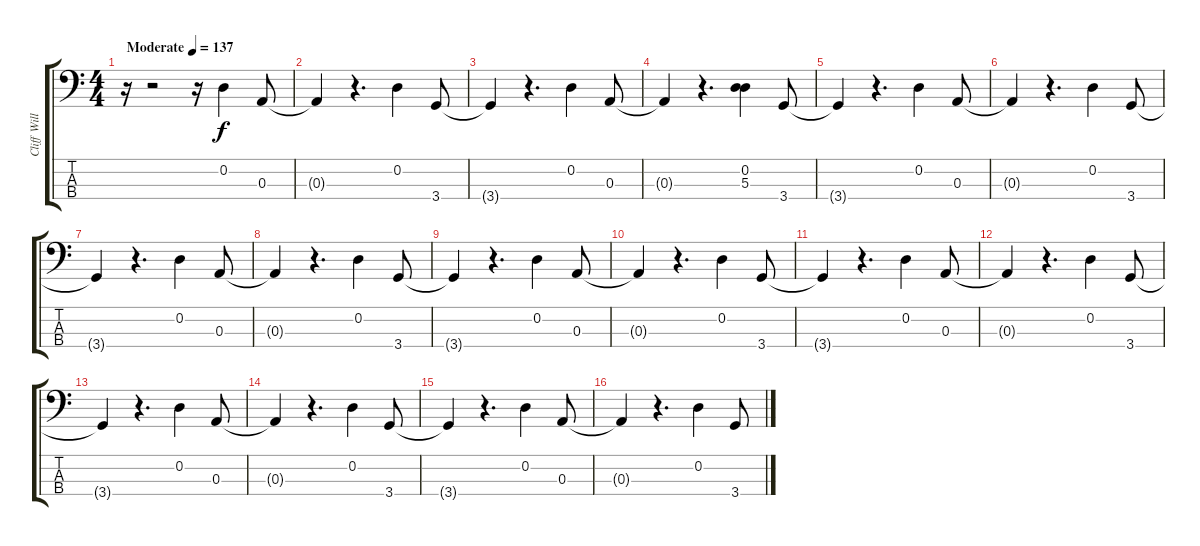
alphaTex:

\track ("Cliff Williams" "Cliff Will") {instrument electricbasspick}
\staff {score tabs}
\tuning (G2 D2 A1 E1) {hide}
\ts (4 4)
\tempo (137 "Moderate")
\clef f4
\ks c
r.16{dy f instrument electricbasspick} r.2 r.16 0.2.4 0.3.8 |
0.3{t}.4 r.4{d} 0.2.4 3.4.8 |
3.4{t}.4 r.4{d} 0.2.4 0.3.8 |
0.3{t}.4 r.4{d} (0.2 5.3).4 3.4.8 |
3.4{t}.4 r.4{d} 0.2.4 0.3.8 |
0.3{t}.4 r.4{d} 0.2.4 3.4.8 |
3.4{t}.4 r.4{d} 0.2.4 0.3.8 |
0.3{t}.4 r.4{d} 0.2.4 3.4.8 |
3.4{t}.4 r.4{d} 0.2.4 0.3.8 |
0.3{t}.4 r.4{d} 0.2.4 3.4.8 |
3.4{t}.4 r.4{d} 0.2.4 0.3.8 |
0.3{t}.4 r.4{d} 0.2.4 3.4.8 |
3.4{t}.4 r.4{d} 0.2.4 0.3.8 |
0.3{t}.4 r.4{d} 0.2.4 3.4.8 |
3.4{t}.4 r.4{d} 0.2.4 0.3.8 |
0.3{t}.4 r.4{d} 0.2.4 3.4.8
